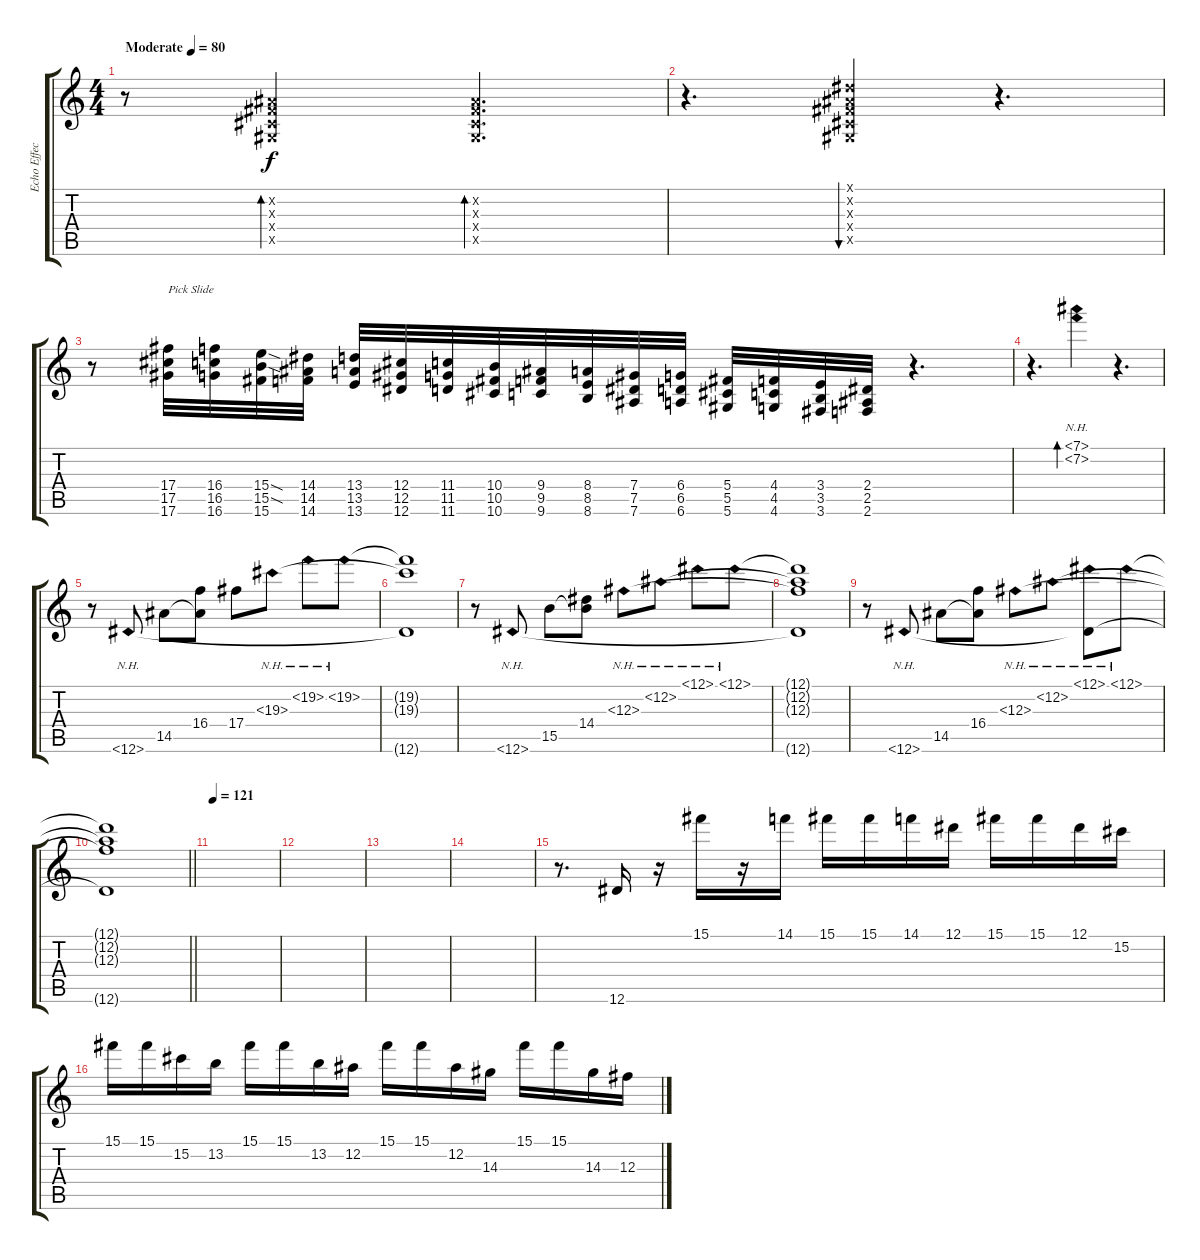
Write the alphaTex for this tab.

\track ("Echo Effect" "Echo Effec") {instrument electricguitarjazz}
\staff {score tabs}
\tuning (Eb4 Bb3 Gb3 Db3 Ab2 Eb2) {hide}
\ts (4 4)
\tempo (80 "Moderate")
\clef g2
\ks c
r.8{dy f instrument electricguitarjazz} (0.2{x} 0.3{x} 0.4{x} 0.5{x}).2{bd 30 instrument woodblock} (0.2{x} 0.3{x} 0.4{x} 0.5{x}).4{d bd 60} |
r.4{d} (0.1{x} 0.2{x} 0.3{x} 0.4{x} 0.5{x}).4{bu 240} r.4{d} |
r.8 (17.4 17.5 17.6).32{txt "Pick Slide" instrument guitarfretnoise} (16.4 16.5 16.6).32 (15.4{sod} 15.5{sod} 15.6).32 (14.4 14.5 14.6).32 (13.4 13.5 13.6).32 (12.4 12.5 12.6).32 (11.4 11.5 11.6).32 (10.4 10.5 10.6).32 (9.4 9.5 9.6).32 (8.4 8.5 8.6).32 (7.4 7.5 7.6).32 (6.4 6.5 6.6).32 (5.4 5.5 5.6).32 (4.4 4.5 4.6).32 (3.4 3.5 3.6).32 (2.4 2.5 2.6).32 r.4{d} |
r.4{d instrument electricguitarjazz} (7.1{nh} 7.2{nh}).4{bd 120} r.4{d} |
r.8 12.6{nh}.8 14.5.8 (16.4 14.5{t}).8 17.4.8 19.3{nh}.8 19.2{nh}.8 19.2{nh}.8 |
(19.2{t} 19.3{t} 12.6{t}).1 |
r.8 12.6{nh}.8 15.5.8 (14.4 15.5{t}).8 12.3{nh}.8 12.2{nh}.8 12.1{nh}.8 12.1{nh}.8 |
(12.1{t} 12.2{t} 12.3{t} 12.6{t}).1 |
r.8 12.6{nh}.8 14.5.8 (16.4 14.5{t}).8 12.3{nh}.8 12.2{nh}.8 (12.1{nh} 12.6{t}).8 12.1{nh}.8 |
\barLineRight lightlight
(12.1{t} 12.2{t} 12.3{t} 12.6{t}).1 |
\tempo 121
|
|
|
|
r.8{d} 12.6.16 r.16 15.1.16 r.16 14.1.16 15.1.16 15.1.16 14.1.16 12.1.16 15.1.16 15.1.16 12.1.16 15.2.16 |
15.1.16 15.1.16 15.2.16 13.2.16 15.1.16 15.1.16 13.2.16 12.2.16 15.1.16 15.1.16 12.2.16 14.3.16 15.1.16 15.1.16 14.3.16 12.3.16
